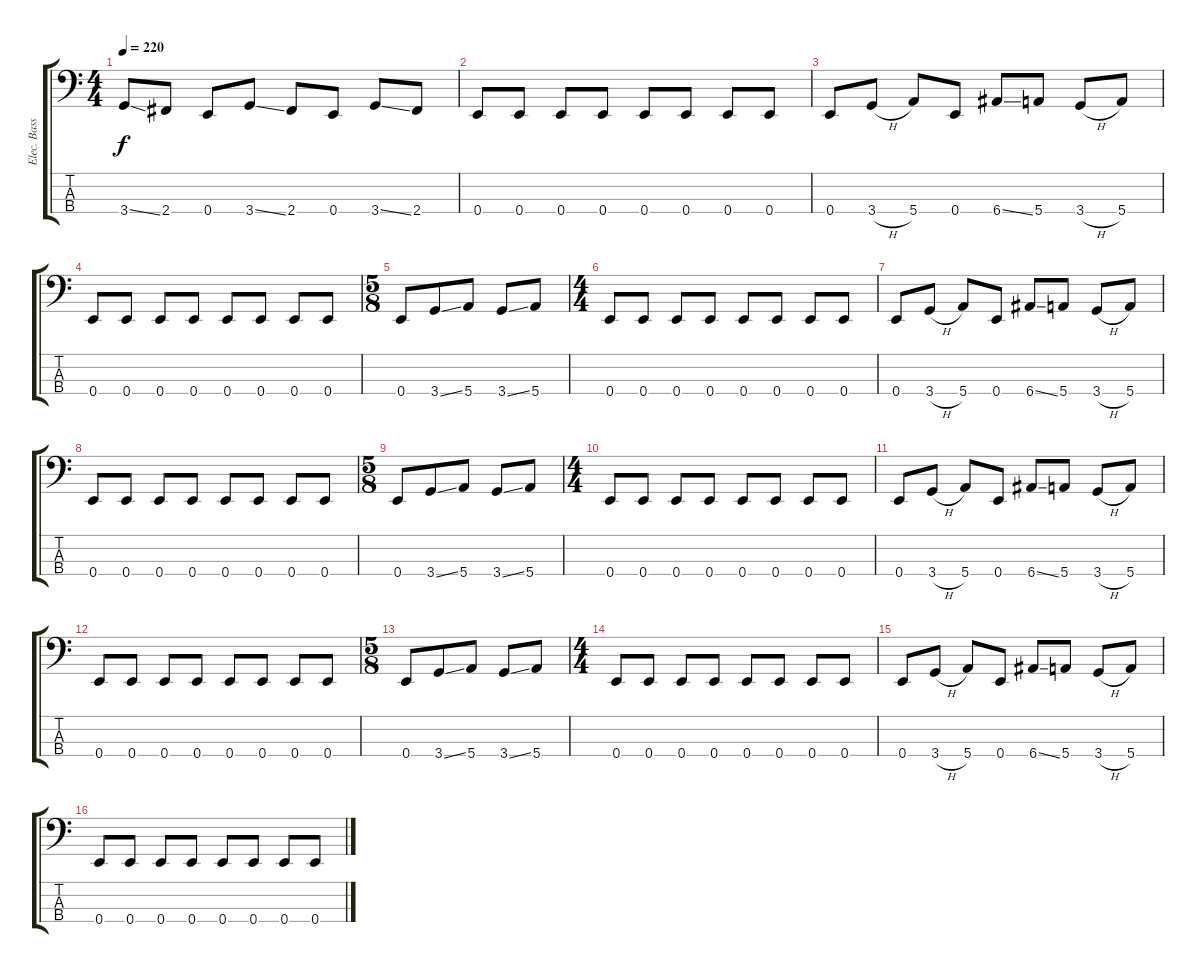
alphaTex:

\track ("Elec. Bass" "Elec. Bass") {instrument electricbasspick}
\staff {score tabs}
\tuning (G2 D2 A1 E1) {hide}
\ts (4 4)
\tempo 220
\clef f4
\ks c
3.4{ss}.8{dy f} 2.4.8 0.4.8 3.4{ss}.8 2.4.8 0.4.8 3.4{ss}.8 2.4.8 |
0.4.8 0.4.8 0.4.8 0.4.8 0.4.8 0.4.8 0.4.8 0.4.8 |
0.4.8 3.4{h}.8 5.4.8 0.4.8 6.4{ss}.8 5.4.8 3.4{h}.8 5.4.8 |
0.4.8 0.4.8 0.4.8 0.4.8 0.4.8 0.4.8 0.4.8 0.4.8 |
\ts (5 8)
0.4.8 3.4{ss}.8 5.4.8 3.4{ss}.8 5.4.8 |
\ts (4 4)
0.4.8 0.4.8 0.4.8 0.4.8 0.4.8 0.4.8 0.4.8 0.4.8 |
0.4.8 3.4{h}.8 5.4.8 0.4.8 6.4{ss}.8 5.4.8 3.4{h}.8 5.4.8 |
0.4.8 0.4.8 0.4.8 0.4.8 0.4.8 0.4.8 0.4.8 0.4.8 |
\ts (5 8)
0.4.8 3.4{ss}.8 5.4.8 3.4{ss}.8 5.4.8 |
\ts (4 4)
0.4.8 0.4.8 0.4.8 0.4.8 0.4.8 0.4.8 0.4.8 0.4.8 |
0.4.8 3.4{h}.8 5.4.8 0.4.8 6.4{ss}.8 5.4.8 3.4{h}.8 5.4.8 |
0.4.8 0.4.8 0.4.8 0.4.8 0.4.8 0.4.8 0.4.8 0.4.8 |
\ts (5 8)
0.4.8 3.4{ss}.8 5.4.8 3.4{ss}.8 5.4.8 |
\ts (4 4)
0.4.8 0.4.8 0.4.8 0.4.8 0.4.8 0.4.8 0.4.8 0.4.8 |
0.4.8 3.4{h}.8 5.4.8 0.4.8 6.4{ss}.8 5.4.8 3.4{h}.8 5.4.8 |
0.4.8 0.4.8 0.4.8 0.4.8 0.4.8 0.4.8 0.4.8 0.4.8
